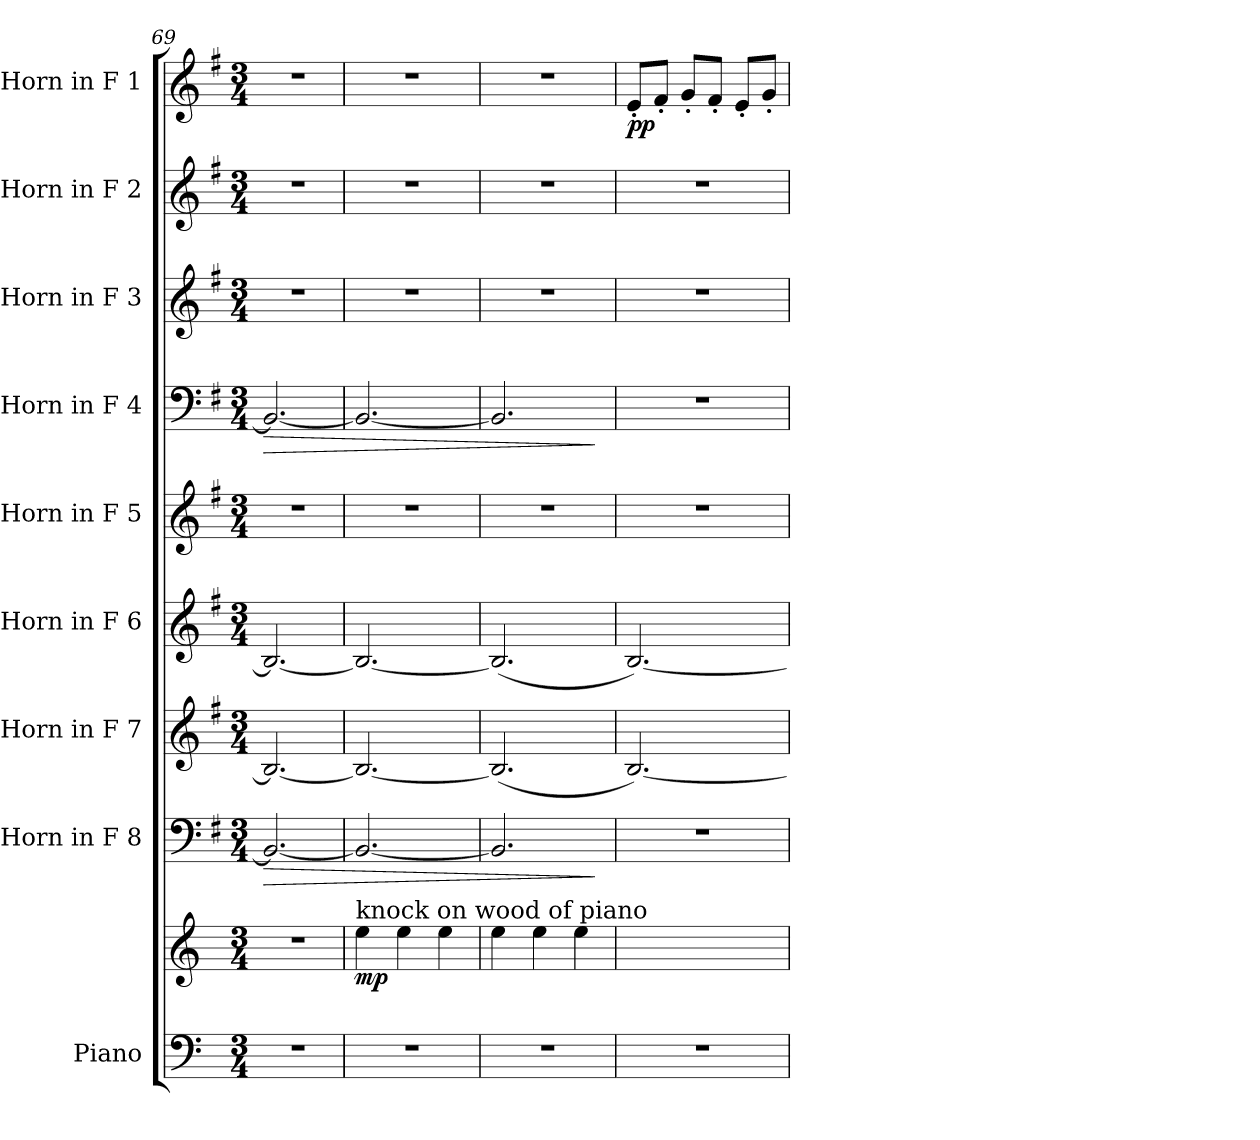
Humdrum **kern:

**kern	**kern	**dynam	**kern	**dynam	**kern	**kern	**kern	**kern	**dynam	**kern	**kern	**kern	**dynam
*part9	*part9	*part9	*part8	*part8	*part7	*part6	*part5	*part4	*part4	*part3	*part2	*part1	*part1
*staff10	*staff9	*staff9/10	*staff8	*staff8	*staff7	*staff6	*staff5	*staff4	*staff4	*staff3	*staff2	*staff1	*staff1
*I"Piano	*	*	*I"Horn in F 8	*	*I"Horn in F 7	*I"Horn in F 6	*I"Horn in F 5	*I"Horn in F 4	*	*I"Horn in F 3	*I"Horn in F 2	*I"Horn in F 1	*
*I'Pno.	*	*	*	*	*	*	*	*	*	*	*	*	*
*clefF4	*clefG2	*	*clefF4	*	*clefG2	*clefG2	*clefG2	*clefF4	*	*clefG2	*clefG2	*clefG2	*
*	*	*	*ITrd4c7	*	*ITrd4c7	*ITrd4c7	*ITrd4c7	*ITrd4c7	*	*ITrd4c7	*ITrd4c7	*ITrd4c7	*
*k[]	*k[]	*	*k[]	*	*k[]	*k[]	*k[]	*k[]	*	*k[]	*k[]	*k[]	*
*M3/4	*M3/4	*	*M3/4	*	*M3/4	*M3/4	*M3/4	*M3/4	*	*M3/4	*M3/4	*M3/4	*
=69	=69	=69	=69	=69	=69	=69	=69	=69	=69	=69	=69	=69	=69
!	!	!	!	!LO:HP:b	!	!	!	!	!LO:HP:b	!	!	!	!
2.r	2.r	.	2.EE/_	>	2.E/_	2.E/_	2.r	2.EE/_	>	2.r	2.r	2.r	.
=70	=70	=70	=70	=70	=70	=70	=70	=70	=70	=70	=70	=70	=70
!	!LO:TX:a:t=knock on wood of piano	!	!	!	!	!	!	!	!	!	!	!	!
!	!	!LO:DY:b	!	!	!	!	!	!	!	!	!	!	!
2.r	4ee\	mp	2.EE/_	.	2.E/_	2.E/_	2.r	2.EE/_	.	2.r	2.r	2.r	.
.	4ee\	.	.	.	.	.	.	.	.	.	.	.	.
.	4ee\	.	.	.	.	.	.	.	.	.	.	.	.
=71	=71	=71	=71	=71	=71	=71	=71	=71	=71	=71	=71	=71	=71
2.r	4ee\	.	2.EE/]	.	(2.E/]	(2.E/]	2.r	2.EE/]	.	2.r	2.r	2.r	.
.	4ee\	.	.	.	.	.	.	.	.	.	.	.	.
.	4ee\	.	.	.	.	.	.	.	.	.	.	.	.
.	.	.	.	]	.	.	.	.	]	.	.	.	.
=72	=72	=72	=72	=72	=72	=72	=72	=72	=72	=72	=72	=72	=72
!	!	!	!	!LO:DY:b	!	!	!	!	!LO:DY:b	!	!	!	!LO:DY:b
2.r	2.ryy	.	2.r	other-dynamics	[2.E/)	[2.E/)	2.r	2.r	other-dynamics	2.r	2.r	8A'/L	pp
.	.	.	.	.	.	.	.	.	.	.	.	8B'/J	.
.	.	.	.	.	.	.	.	.	.	.	.	8c'/L	.
.	.	.	.	.	.	.	.	.	.	.	.	8B'/J	.
.	.	.	.	.	.	.	.	.	.	.	.	8A'/L	.
.	.	.	.	.	.	.	.	.	.	.	.	8c'/J	.
=	=	=	=	=	=	=	=	=	=	=	=	=	=
*-	*-	*-	*-	*-	*-	*-	*-	*-	*-	*-	*-	*-	*-
